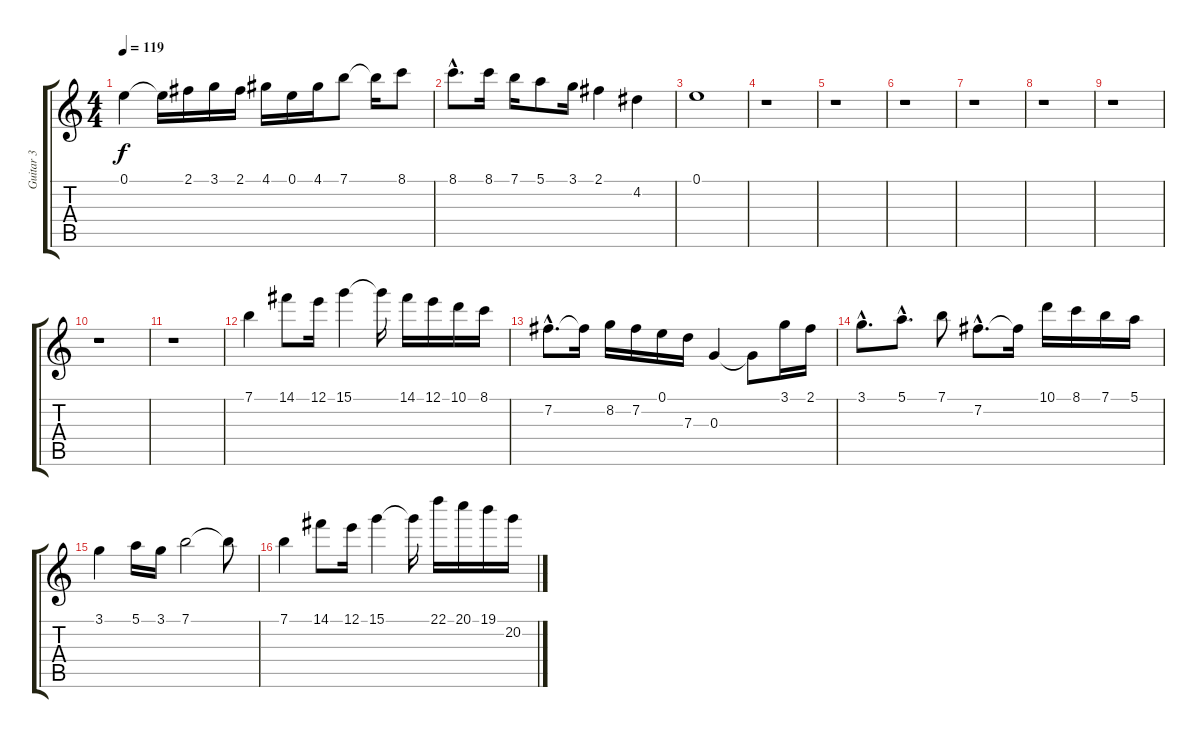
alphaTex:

\track ("Guitar 3" "Guitar 3") {instrument overdrivenguitar}
\staff {score tabs}
\tuning (E4 B3 G3 D3 A2 E2) {hide}
\ts (4 4)
\tempo 119
\clef g2
\ks c
0.1.4{dy f} 0.1{t}.16 2.1.16 3.1.16 2.1.16 4.1.16 0.1.16 4.1.16 7.1.8 7.1{t}.16 8.1.8 |
8.1{hac}.8{d} 8.1.16 7.1.16 5.1.8 3.1.16 2.1.4 4.2.4 |
0.1.1 |
r.1 |
r.1 |
r.1 |
r.1 |
r.1 |
r.1 |
r.1 |
r.1 |
7.1.4 14.1.8 12.1.16 15.1.4 15.1{t}.16 14.1.16 12.1.16 10.1.16 8.1.16 |
7.2{hac}.8{d} 7.2{t}.16 8.2.16 7.2.16 0.1.16 7.3.16 0.3.4 0.3{t}.8 3.1.16 2.1.16 |
3.1{hac}.8{d} 5.1{hac}.8{d} 7.1.8 7.2{hac}.8{d} 7.2{t}.16 10.1.16 8.1.16 7.1.16 5.1.16 |
3.1.4 5.1.16 3.1.16 7.1.2 7.1{t}.8 |
7.1.4 14.1.8 12.1.16 15.1.4 15.1{t}.16 22.1.16 20.1.16 19.1.16 20.2.16
